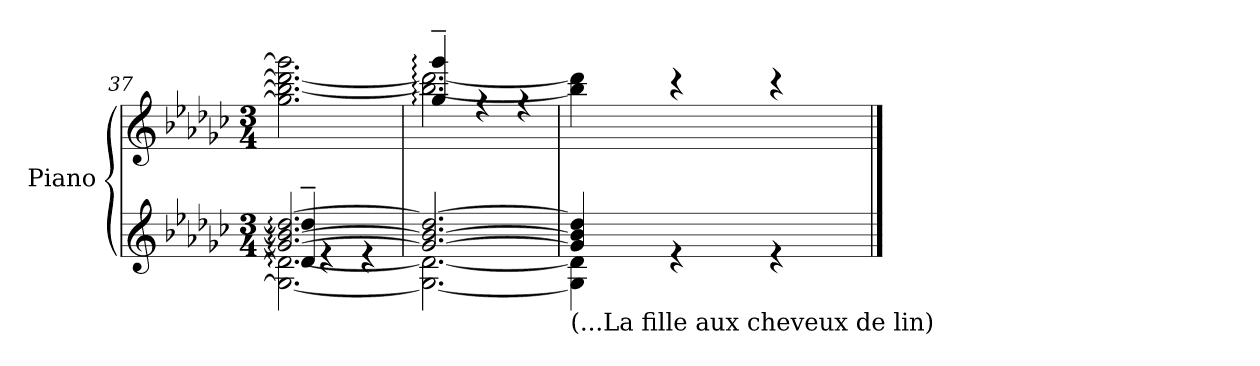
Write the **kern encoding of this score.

**kern	**kern
*part1	*part1
*staff2	*staff1
*I"Piano	*
*I'Pno.	*
*clefG2	*clefG2
*k[b-e-a-d-g-c-]	*k[b-e-a-d-g-c-]
*M3/4	*M3/4
=37	=37
*^	*^
*	*^	*	*
2.g-/_ 2.b-/_ 2.dd-/_	2.G-\_ 2.d-\_	4d-/:~ 4dd-/:~	2.ryy	2.gg-\] 2.bb-\_ 2.ddd-\_ 2.ggg-\]
.	.	4re	.	.
.	.	4re	.	.
*	*v	*v	*	*
=38	=38	=38	=38
*	*	*	*^
2.g-/_ 2.b-/_ 2.dd-/_	2.G-\_ 2.d-\_	8ryy	2.bb-\_ 2.ddd-\_	4gg-/:~ 4ggg-/:~
.	.	8rffyy	.	.
.	.	4rff	.	4ryy
.	.	4rff	.	4ryy
=39	=39	=39	=39	=39
!LO:TX:b:t=(...La fille aux cheveux de lin)	!	!	!	!
*	*	*	*v	*v
4g-/] 4b-/] 4dd-/]	4G-\] 4d-\]	4bb-\] 4ddd-\]	2.ryy
4re	2ryy	4r	.
4re	.	4r	.
*v	*v	*	*
*	*v	*v
==	==
*-	*-
